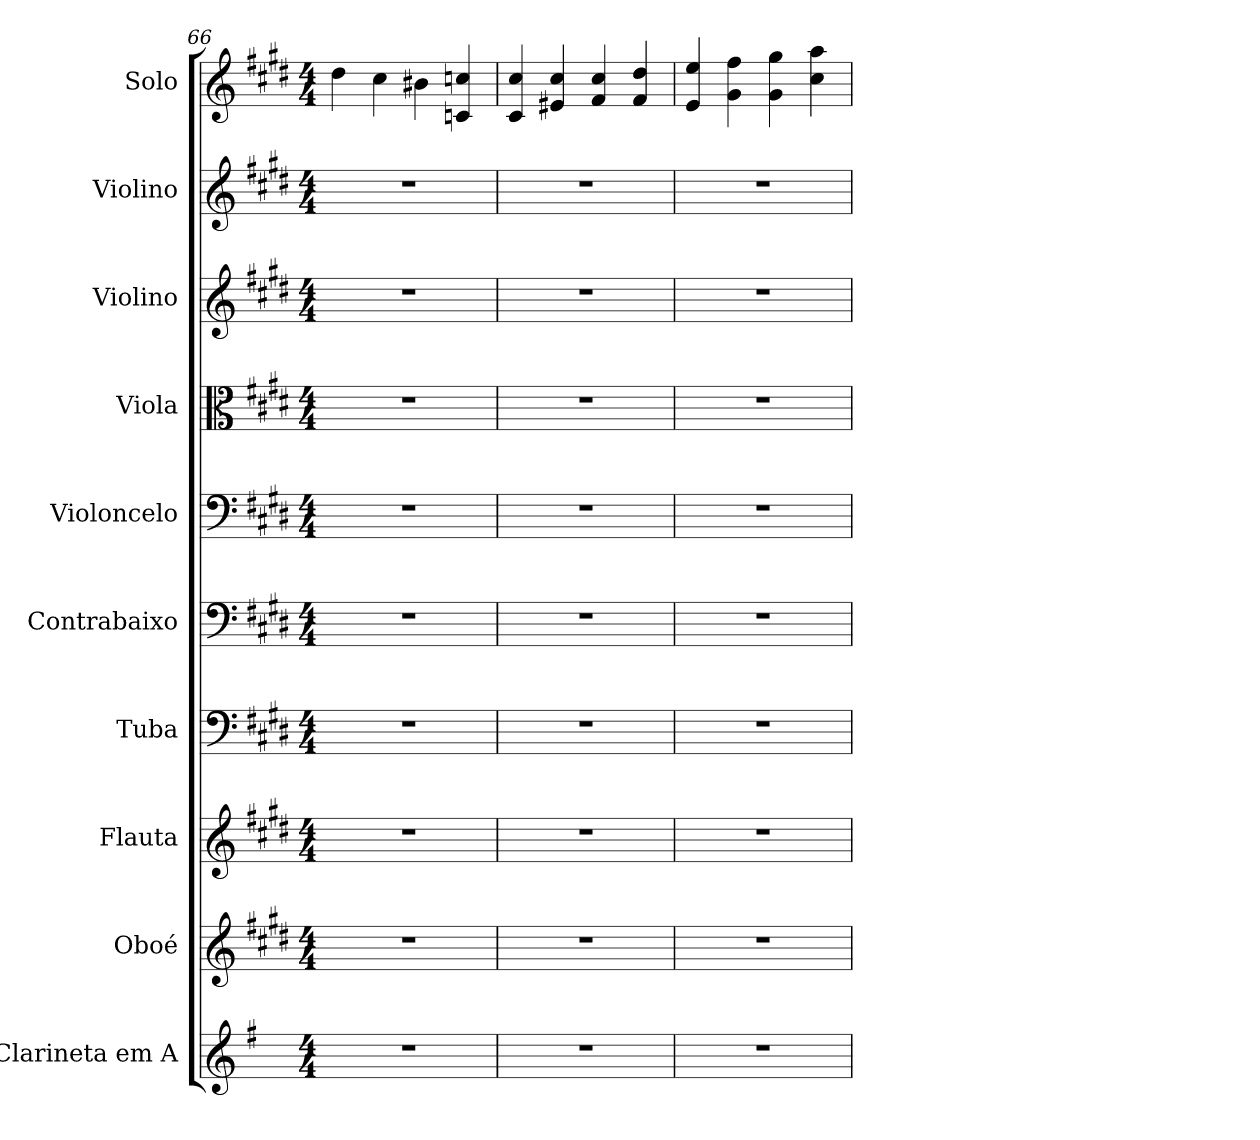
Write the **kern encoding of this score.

**kern	**kern	**kern	**kern	**kern	**kern	**kern	**kern	**kern	**kern
*part10	*part9	*part8	*part7	*part6	*part5	*part4	*part3	*part2	*part1
*staff10	*staff9	*staff8	*staff7	*staff6	*staff5	*staff4	*staff3	*staff2	*staff1
*I"Clarineta em A	*I"Oboé	*I"Flauta	*I"Tuba	*I"Contrabaixo	*I"Violoncelo	*I"Viola	*I"Violino	*I"Violino	*I"Solo
*I'Cl. A	*I'Ob.	*I'Fl.	*I'Tba.	*I'Cb.	*I'Vc.	*I'Vla	*I'Vln.	*I'Vln.	*I'Solo
*clefG2	*clefG2	*clefG2	*clefF4	*clefF4	*clefF4	*clefC3	*clefG2	*clefG2	*clefG2
*ITrd2c3	*	*	*	*ITrd7c12	*	*	*	*	*
*k[f#c#g#d#]	*k[f#c#g#d#]	*k[f#c#g#d#]	*k[f#c#g#d#]	*k[f#c#g#d#]	*k[f#c#g#d#]	*k[f#c#g#d#]	*k[f#c#g#d#]	*k[f#c#g#d#]	*k[f#c#g#d#]
*M4/4	*M4/4	*M4/4	*M4/4	*M4/4	*M4/4	*M4/4	*M4/4	*M4/4	*M4/4
=66	=66	=66	=66	=66	=66	=66	=66	=66	=66
1r	1r	1r	1r	1r	1r	1r	1r	1r	4dd#\
.	.	.	.	.	.	.	.	.	4cc#\
.	.	.	.	.	.	.	.	.	4b#X\
.	.	.	.	.	.	.	.	.	4cn/ 4ccn/
!!LO:LB:g=z
=67	=67	=67	=67	=67	=67	=67	=67	=67	=67
1r	1r	1r	1r	1r	1r	1r	1r	1r	4c#/ 4cc#/
.	.	.	.	.	.	.	.	.	4e#X/ 4cc#/
.	.	.	.	.	.	.	.	.	4f#/ 4cc#/
.	.	.	.	.	.	.	.	.	4f#/ 4dd#/
=68	=68	=68	=68	=68	=68	=68	=68	=68	=68
1r	1r	1r	1r	1r	1r	1r	1r	1r	4e/ 4ee/
.	.	.	.	.	.	.	.	.	4g#\ 4ff#\
.	.	.	.	.	.	.	.	.	4g#\ 4gg#\
.	.	.	.	.	.	.	.	.	4cc#\ 4aa\
=	=	=	=	=	=	=	=	=	=
*-	*-	*-	*-	*-	*-	*-	*-	*-	*-
